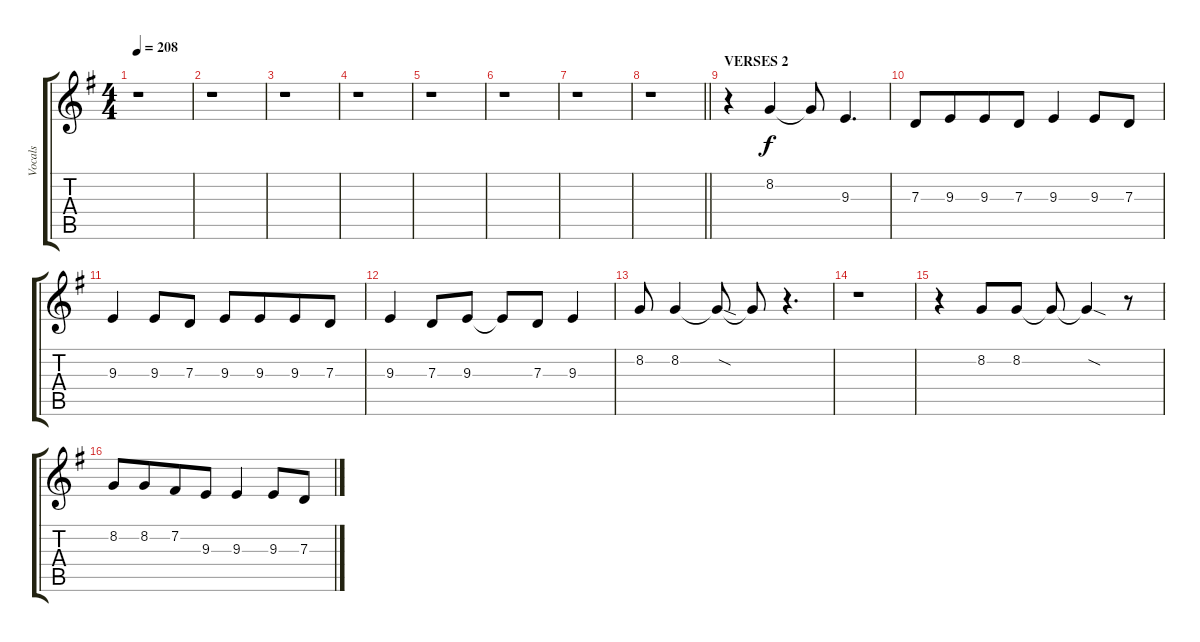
\track ("Vocals" "Vocals") {instrument harmonica}
\staff {score tabs}
\tuning (E4 B3 G3 D3 A2 E2) {hide}
\ts (4 4)
\tempo 208
\clef g2
\ks eminor
r.1{dy f} |
r.1 |
r.1 |
r.1 |
r.1 |
r.1 |
r.1 |
\barLineRight lightlight
r.1 |
\section ("" "VERSES 2")
r.4 8.2.4 8.2{t}.8 9.3.4{d} |
7.3.8 9.3.8{beam merge} 9.3.8 7.3.8 9.3.4 9.3.8 7.3.8 |
9.3.4 9.3.8 7.3.8 9.3.8 9.3.8{beam merge} 9.3.8 7.3.8 |
9.3.4 7.3.8 9.3.8 9.3{t}.8 7.3.8{beam merge} 9.3.4 |
8.2.8 8.2.4 8.2{sod t}.8 8.2{t}.8 r.4{d} |
r.1 |
r.4 8.2.8 8.2.8 8.2{t}.8 8.2{sod t}.4 r.8 |
8.2.8 8.2.8{beam merge} 7.2.8 9.3.8 9.3.4 9.3.8 7.3.8
